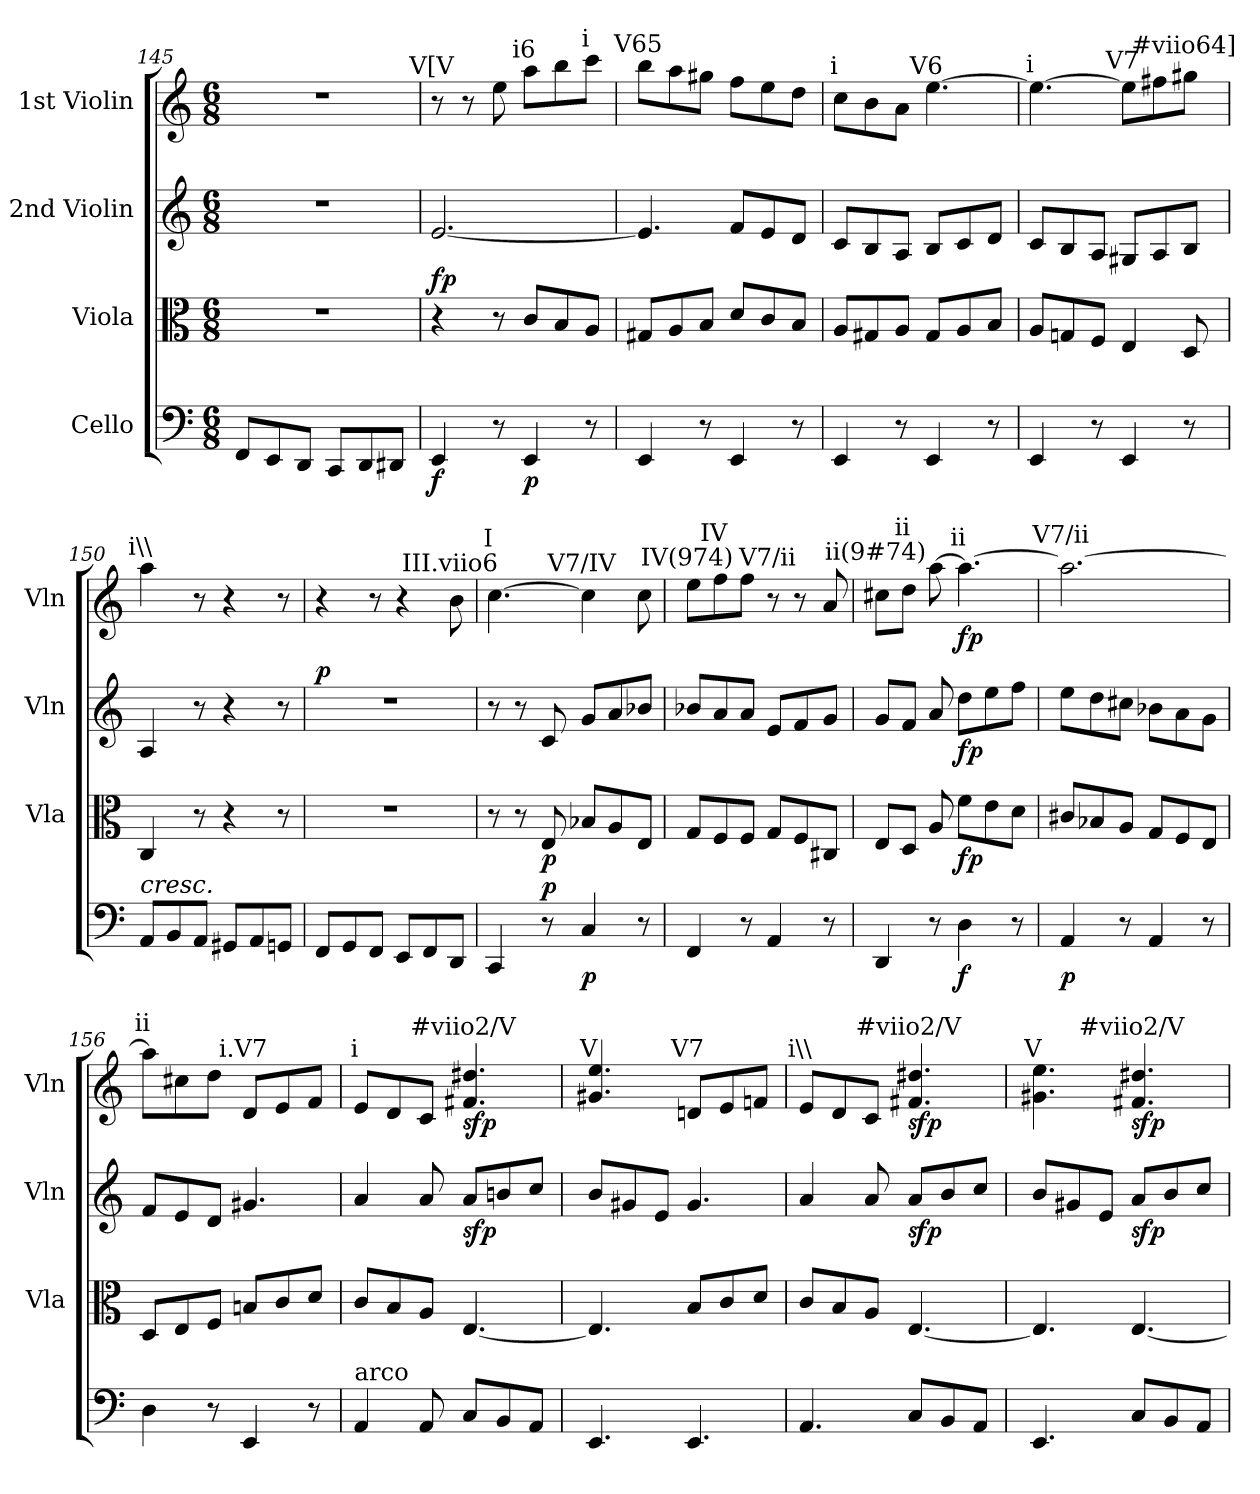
**kern	**dynam	**kern	**dynam	**kern	**dynam	**kern	**dynam
*part4	*part4	*part3	*part3	*part2	*part2	*part1	*part1
*staff4	*staff4	*staff3	*staff3	*staff2	*staff2	*staff1	*staff1
*I"Cello	*	*I"Viola	*	*I"2nd Violin	*	*I"1st Violin	*
*	*	*I'Vla	*	*I'Vln	*	*I'Vln	*
*clefF4	*	*clefC3	*	*clefG2	*	*clefG2	*
*k[]	*	*k[]	*	*k[]	*	*k[]	*
*C:	*	*C:	*	*C:	*	*C:	*
*M6/8	*	*M6/8	*	*M6/8	*	*M6/8	*
=145	=145	=145	=145	=145	=145	=145	=145
8FF/L	.	2.r	.	2.r	.	2.r	.
8EE/	.	.	.	.	.	.	.
8DD/J	.	.	.	.	.	.	.
8CC/L	.	.	.	.	.	.	.
8DD/	.	.	.	.	.	.	.
8DD#X/J	.	.	.	.	.	.	.
!!LO:PB:g=z
=146	=146	=146	=146	=146	=146	=146	=146
!	!	!	!	!	!	!LO:TX:a:cj:t=V[V	!
!	!LO:DY:b	!	!LO:DY:a	!	!	!	!
4EE/	f	4r	fp	[2.e/	.	8r	.
.	.	.	.	.	.	8r	.
8r	.	8r	.	.	.	8ee\	.
!	!	!	!	!	!	!LO:TX:a:cj:t=i6	!
!	!LO:DY:b	!	!	!	!	!	!
4EE/	p	8c/L	.	.	.	8aa\L	.
.	.	8B/	.	.	.	8bb\	.
!	!	!	!	!	!	!LO:TX:a:cj:t=i	!
8r	.	8A/J	.	.	.	8ccc\J	.
=147	=147	=147	=147	=147	=147	=147	=147
!	!	!	!	!	!	!LO:TX:a:cj:t=V65	!
4EE/	.	8G#X/L	.	4.e/]	.	8bb\L	.
.	.	8A/	.	.	.	8aa\	.
8r	.	8B/J	.	.	.	8gg#X\J	.
4EE/	.	8d/L	.	8f/L	.	8ff\L	.
.	.	8c/	.	8e/	.	8ee\	.
8r	.	8B/J	.	8d/J	.	8dd\J	.
=148	=148	=148	=148	=148	=148	=148	=148
!	!	!	!	!	!	!LO:TX:a:cj:t=i	!
4EE/	.	8A/L	.	8c/L	.	8cc\L	.
.	.	8G#X/	.	8B/	.	8b\	.
8r	.	8A/J	.	8A/J	.	8a\J	.
!	!	!	!	!	!	!LO:TX:a:cj:t=V6	!
4EE/	.	8G#/L	.	8B/L	.	[4.ee\	.
.	.	8A/	.	8c/	.	.	.
8r	.	8B/J	.	8d/J	.	.	.
=149	=149	=149	=149	=149	=149	=149	=149
!	!	!	!	!	!	!LO:TX:a:cj:t=i	!
4EE/	.	8A/L	.	8c/L	.	4.ee\_	.
.	.	8Gn/	.	8B/	.	.	.
8r	.	8F/J	.	8A/J	.	.	.
!	!	!	!	!	!	!LO:TX:a:cj:t=V7	!
4EE/	.	4E/	.	8G#X/L	.	8ee\L]	.
.	.	.	.	8A/	.	8ff#X\	.
!	!	!	!	!	!	!LO:TX:a:cj:t=#viio64]	!
8r	.	8D/	.	8B/J	.	8gg#X\J	.
=150	=150	=150	=150	=150	=150	=150	=150
!	!	!	!	!	!	!LO:TX:a:cj:t=i\\	!
!LO:TX:a:i:t=cresc.	!	!	!	!	!	!	!
8AA/L	.	4C/	.	4A/	.	4aa\	.
8BB/	.	.	.	.	.	.	.
8AA/J	.	8r	.	8r	.	8r	.
8GG#X/L	.	4r	.	4r	.	4r	.
8AA/	.	.	.	.	.	.	.
8GGn/J	.	8r	.	8r	.	8r	.
!!LO:LB:g=z
=151	=151	=151	=151	=151	=151	=151	=151
!	!	!	!	!	!LO:DY:a	!	!
8FF/L	.	2.r	.	2.r	p	4r	.
8GG/	.	.	.	.	.	.	.
8FF/J	.	.	.	.	.	8r	.
8EE/L	.	.	.	.	.	4r	.
8FF/	.	.	.	.	.	.	.
!	!	!	!	!	!	!LO:TX:a:cj:t=III.viio6	!
8DD/J	.	.	.	.	.	8b\	.
=152	=152	=152	=152	=152	=152	=152	=152
!	!	!	!	!	!	!LO:TX:a:cj:t=I	!
4CC/	.	8r	.	8r	.	[4.cc\	.
.	.	8r	.	8r	.	.	.
!	!LO:DY:a	!	!LO:DY:b	!	!	!	!
8r	p	8E/	p	8c/	.	.	.
!	!	!	!	!	!	!LO:TX:a:cj:t=V7/IV	!
!	!LO:DY:b	!	!	!	!	!	!
4C/	p	8B-X/L	.	8g/L	.	4cc\]	.
.	.	8A/	.	8a/	.	.	.
8r	.	8E/J	.	8b-X/J	.	8cc\	.
=153	=153	=153	=153	=153	=153	=153	=153
!	!	!	!	!	!	!LO:TX:a:cj:t=IV(974)	!
4FF/	.	8G/L	.	8b-X/L	.	8ee\L	.
!	!	!	!	!	!	!LO:TX:a:cj:t=IV	!
.	.	8F/	.	8a/	.	8ff\	.
8r	.	8F/J	.	8a/J	.	8ff\J	.
!	!	!	!	!	!	!LO:TX:a:cj:t=V7/ii	!
4AA/	.	8G/L	.	8e/L	.	8r	.
.	.	8F/	.	8f/	.	8r	.
8r	.	8C#X/J	.	8g/J	.	8a/	.
!!LO:LB:g=z
=154	=154	=154	=154	=154	=154	=154	=154
!	!	!	!	!	!	!LO:TX:a:cj:t=ii(9#74)	!
4DD/	.	8E/L	.	8g/L	.	8cc#X\L	.
!	!	!	!	!	!	!LO:TX:a:cj:t=ii	!
.	.	8D/J	.	8f/J	.	8dd\J	.
8r	.	8A/	.	8a/	.	[8aa\	.
!	!	!	!	!	!	!LO:TX:a:cj:t=ii	!
!	!LO:DY:b	!	!LO:DY:b	!	!LO:DY:b	!	!LO:DY:b
4D\	f	8f\L	fp	8dd\L	fp	4.aa\_	fp
.	.	8e\	.	8ee\	.	.	.
8r	.	8d\J	.	8ff\J	.	.	.
=155	=155	=155	=155	=155	=155	=155	=155
!	!	!	!	!	!	!LO:TX:a:cj:t=V7/ii	!
!	!LO:DY:b	!	!	!	!	!	!
4AA/	p	8c#X/L	.	8ee\L	.	2.aa\_	.
.	.	8B-X/	.	8dd\	.	.	.
8r	.	8A/J	.	8cc#X\J	.	.	.
4AA/	.	8G/L	.	8b-X\L	.	.	.
.	.	8F/	.	8a\	.	.	.
8r	.	8E/J	.	8g\J	.	.	.
=156	=156	=156	=156	=156	=156	=156	=156
!	!	!	!	!	!	!LO:TX:a:cj:t=ii	!
4D\	.	8D/L	.	8f/L	.	8aa\L]	.
.	.	8E/	.	8e/	.	8cc#X\	.
8r	.	8F/J	.	8d/J	.	8dd\J	.
!	!	!	!	!	!	!LO:TX:a:cj:t=i.V7	!
4EE/	.	8Bn/L	.	4.g#X/	.	8d/L	.
.	.	8c/	.	.	.	8e/	.
8r	.	8d/J	.	.	.	8f/J	.
=157	=157	=157	=157	=157	=157	=157	=157
!	!	!	!	!	!	!LO:TX:a:cj:t=i	!
!LO:TX:a:t=arco	!	!	!	!	!	!	!
4AA/	.	8c/L	.	4a/	.	8e/L	.
.	.	8B/	.	.	.	8d/	.
8AA/	.	8A/J	.	8a/	.	8c/J	.
!	!	!	!	!	!	!LO:TX:a:cj:t=#viio2/V	!
!	!LO:DY:b	!	!	!	!	!	!
!	!LO:DY:n=1:a	!	!	!	!LO:DY:b	!	!LO:DY:b
8C/L	sfp sfp	[4.E/	.	8a/L	sfp	4.f#X/ 4.dd#X/	sfp
8BB/	.	.	.	8bn/	.	.	.
8AA/J	.	.	.	8cc/J	.	.	.
=158	=158	=158	=158	=158	=158	=158	=158
!	!	!	!	!	!	!LO:TX:a:cj:t=V	!
4.EE/	.	4.E/]	.	8b/L	.	4.g#X/ 4.ee/	.
.	.	.	.	8g#X/	.	.	.
.	.	.	.	8e/J	.	.	.
!	!	!	!	!	!	!LO:TX:a:cj:t=V7	!
4.EE/	.	8B/L	.	4.g#/	.	8dn/L	.
.	.	8c/	.	.	.	8e/	.
.	.	8d/J	.	.	.	8fn/J	.
!!LO:PB:g=z
=159	=159	=159	=159	=159	=159	=159	=159
!	!	!	!	!	!	!LO:TX:a:cj:t=i\\	!
4.AA/	.	8c/L	.	4a/	.	8e/L	.
.	.	8B/	.	.	.	8d/	.
.	.	8A/J	.	8a/	.	8c/J	.
!	!	!	!	!	!	!LO:TX:a:cj:t=#viio2/V	!
!	!LO:DY:b	!	!	!	!	!	!
!	!LO:DY:n=1:a	!	!	!	!LO:DY:b	!	!LO:DY:b
8C/L	sfp sfp	[4.E/	.	8a/L	sfp	4.f#X/ 4.dd#X/	sfp
8BB/	.	.	.	8b/	.	.	.
8AA/J	.	.	.	8cc/J	.	.	.
=160	=160	=160	=160	=160	=160	=160	=160
!	!	!	!	!	!	!LO:TX:a:cj:t=V	!
4.EE/	.	4.E/]	.	8b/L	.	4.g#X\ 4.ee\	.
.	.	.	.	8g#X/	.	.	.
.	.	.	.	8e/J	.	.	.
!	!	!	!	!	!	!LO:TX:a:cj:t=#viio2/V	!
!	!LO:DY:b	!	!	!	!	!	!
!	!LO:DY:n=1:a	!	!	!	!LO:DY:b	!	!LO:DY:b
8C/L	sfp sfp	[4.E/	.	8a/L	sfp	4.f#X/ 4.dd#X/	sfp
8BB/	.	.	.	8b/	.	.	.
8AA/J	.	.	.	8cc/J	.	.	.
=	=	=	=	=	=	=	=
*-	*-	*-	*-	*-	*-	*-	*-
